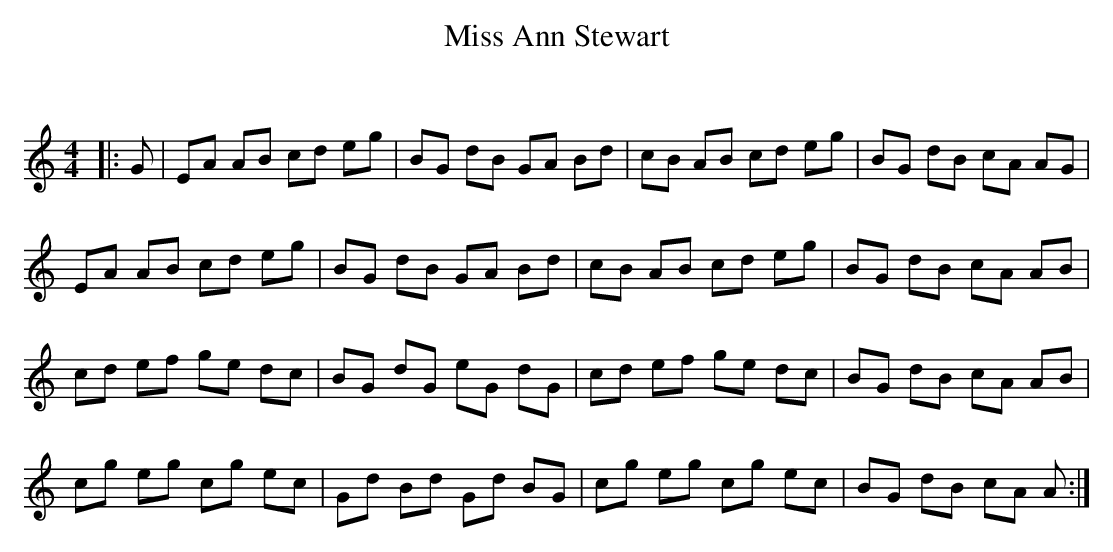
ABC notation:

X:1
T: Miss Ann Stewart
C:
Q: 232
K:Am
M:4/4
L:1/8
|:G|EA AB cd eg|BG dB GA Bd|cB AB cd eg|BG dB cA AG|
EA AB cd eg|BG dB GA Bd|cB AB cd eg|BG dB cA AB|
cd ef ge dc|BG dG eG dG|cd ef ge dc|BG dB cA AB|
cg eg cg ec|Gd Bd Gd BG|cg eg cg ec|BG dB cA A:|
